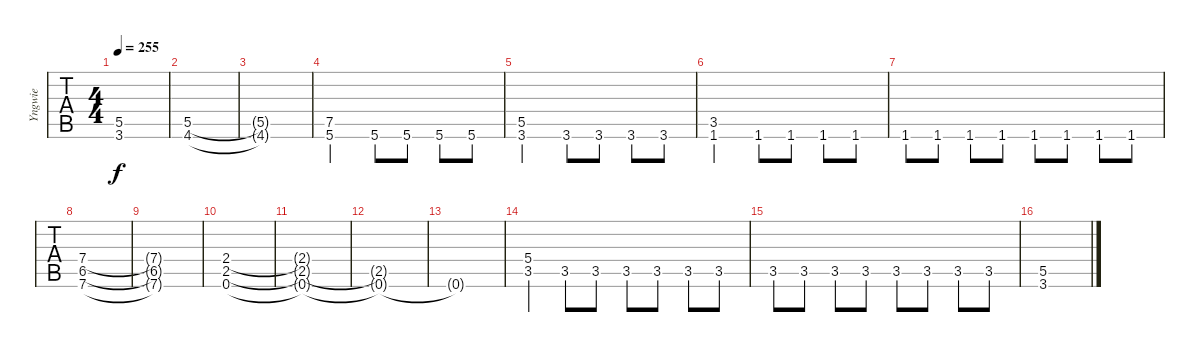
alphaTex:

\track ("Yngwie" "Yngwie") {instrument distortionguitar}
\staff {tabs}
\tuning (Eb4 Bb3 Gb3 Db3 Ab2 Eb2) {hide}
\ts (4 4)
\tempo 255
\clef g2
\ks c
(5.5{t} 3.6{t}).1{dy f} |
(5.5 4.6).1 |
(5.5{t} 4.6{t}).1 |
(7.5 5.6).2 5.6.8 5.6.8 5.6.8 5.6.8 |
(5.5 3.6).2 3.6.8 3.6.8 3.6.8 3.6.8 |
(3.5 1.6).2 1.6.8 1.6.8 1.6.8 1.6.8 |
1.6.8 1.6.8 1.6.8 1.6.8 1.6.8 1.6.8 1.6.8 1.6.8 |
(7.4 6.5 7.6).1 |
(7.4{t} 6.5{t} 7.6{t}).1 |
(2.4 2.5 0.6).1 |
(2.4{t} 2.5{t} 0.6{t}).1 |
(2.5{t} 0.6{t}).1 |
0.6{t}.1 |
(5.4 3.5).4 3.5.8 3.5.8 3.5.8 3.5.8 3.5.8 3.5.8 |
3.5.8 3.5.8 3.5.8 3.5.8 3.5.8 3.5.8 3.5.8 3.5.8 |
(5.5 3.6).1
